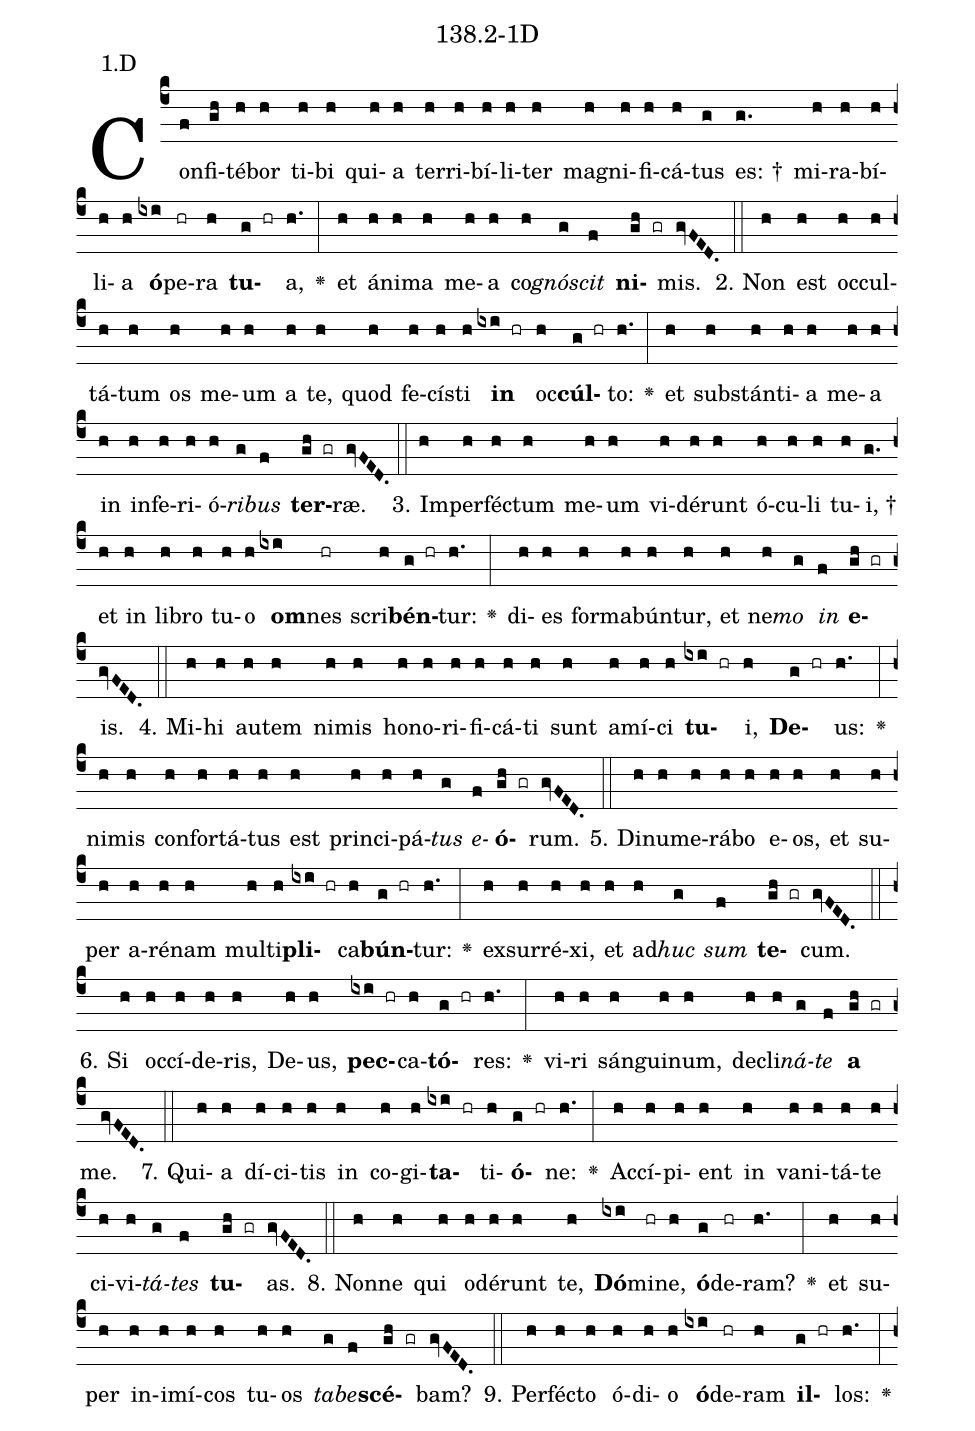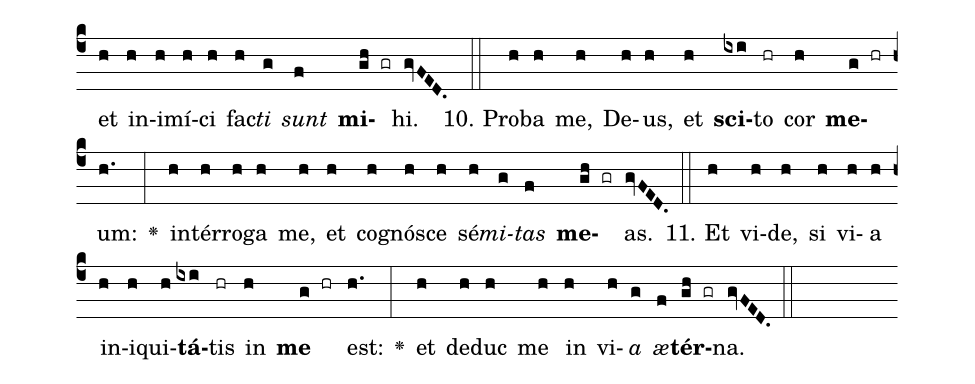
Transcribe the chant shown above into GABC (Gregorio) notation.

name: 138.2-1D;
annotation: 1.D;
%%
(c4)Con(f)fi(gh)té(h)bor(h) ti(h)bi(h) qui(h)a(h) ter(h)ri(h)bí(h)li(h)ter(h) ma(h)gni(h)fi(h)cá(h)tus(g) es: †(g.) mi(h)ra(h)bí(h)li(h)a(h) <b>ó</b>(ixi)pe(hr)ra(h) <b>tu</b>(g hr)a,(h.) <v>\greheightstar</v>(:) et(h) á(h)ni(h)ma(h) me(h)a(h) co(h)<i>gnó</i>(g)<i>scit</i>(f) <b>ni</b>(gh gr)mis.(gvFED.) (::)
2. Non(h) est(h) oc(h)cul(h)tá(h)tum(h) os(h) me(h)um(h) a(h) te,(h) quod(h) fe(h)cís(h)ti(h) <b>in</b>(ixi hr) oc(h)<b>cúl</b>(g hr)to:(h.) <v>\greheightstar</v>(:) et(h) sub(h)stán(h)ti(h)a(h) me(h)a(h) in(h) in(h)fe(h)ri(h)ó(h)<i>ri</i>(g)<i>bus</i>(f) <b>ter</b>(gh gr)ræ.(gvFED.) (::)
3. Im(h)per(h)féc(h)tum(h) me(h)um(h) vi(h)dé(h)runt(h) ó(h)cu(h)li(h) tu(h)i, †(g.) et(h) in(h) li(h)bro(h) tu(h)o(h) <b>om</b>(ixi)nes(hr) scri(h)<b>bén</b>(g hr)tur:(h.) <v>\greheightstar</v>(:) di(h)es(h) for(h)ma(h)bún(h)tur,(h) et(h) ne(h)<i>mo</i>(g) <i>in</i>(f) <b>e</b>(gh gr)is.(gvFED.) (::)
4. Mi(h)hi(h) au(h)tem(h) ni(h)mis(h) ho(h)no(h)ri(h)fi(h)cá(h)ti(h) sunt(h) a(h)mí(h)ci(h) <b>tu</b>(ixi hr)i,(h) <b>De</b>(g hr)us:(h.) <v>\greheightstar</v>(:) ni(h)mis(h) con(h)for(h)tá(h)tus(h) est(h) prin(h)ci(h)pá(h)<i>tus</i>(g) <i>e</i>(f)<b>ó</b>(gh gr)rum.(gvFED.) (::)
5. Di(h)nu(h)me(h)rá(h)bo(h) e(h)os,(h) et(h) su(h)per(h) a(h)ré(h)nam(h) mul(h)ti(h)<b>pli</b>(ixi hr)ca(h)<b>bún</b>(g hr)tur:(h.) <v>\greheightstar</v>(:) ex(h)sur(h)ré(h)xi,(h) et(h) ad(h)<i>huc</i>(g) <i>sum</i>(f) <b>te</b>(gh gr)cum.(gvFED.) (::)
6. Si(h) oc(h)cí(h)de(h)ris,(h) De(h)us,(h) <b>pec</b>(ixi hr)ca(h)<b>tó</b>(g hr)res:(h.) <v>\greheightstar</v>(:) vi(h)ri(h) sán(h)gui(h)num,(h) de(h)cli(h)<i>ná</i>(g)<i>te</i>(f) <b>a</b>(gh gr) me.(gvFED.) (::)
7. Qui(h)a(h) dí(h)ci(h)tis(h) in(h) co(h)gi(h)<b>ta</b>(ixi hr)ti(h)<b>ó</b>(g hr)ne:(h.) <v>\greheightstar</v>(:) Ac(h)cí(h)pi(h)ent(h) in(h) va(h)ni(h)tá(h)te(h) ci(h)vi(h)<i>tá</i>(g)<i>tes</i>(f) <b>tu</b>(gh gr)as.(gvFED.) (::)
8. Non(h)ne(h) qui(h) o(h)dé(h)runt(h) te,(h) <b>Dó</b>(ixi)mi(hr)ne,(h) <b>ó</b>(g)de(hr)ram?(h.) <v>\greheightstar</v>(:) et(h) su(h)per(h) in(h)i(h)mí(h)cos(h) tu(h)os(h) <i>ta</i>(g)<i>be</i>(f)<b>scé</b>(gh gr)bam?(gvFED.) (::)
9. Per(h)féc(h)to(h) ó(h)di(h)o(h) <b>ó</b>(ixi)de(hr)ram(h) <b>il</b>(g hr)los:(h.) <v>\greheightstar</v>(:) et(h) in(h)i(h)mí(h)ci(h) fac(h)<i>ti</i>(g) <i>sunt</i>(f) <b>mi</b>(gh gr)hi.(gvFED.) (::)
10. Pro(h)ba(h) me,(h) De(h)us,(h) et(h) <b>sci</b>(ixi)to(hr) cor(h) <b>me</b>(g hr)um:(h.) <v>\greheightstar</v>(:) in(h)tér(h)ro(h)ga(h) me,(h) et(h) co(h)gnó(h)sce(h) sé(h)<i>mi</i>(g)<i>tas</i>(f) <b>me</b>(gh gr)as.(gvFED.) (::)
11. Et(h) vi(h)de,(h) si(h) vi(h)a(h) in(h)i(h)qui(h)<b>tá</b>(ixi)tis(hr) in(h) <b>me</b>(g hr) est:(h.) <v>\greheightstar</v>(:) et(h) de(h)duc(h) me(h) in(h) vi(h)<i>a</i>(g) <i>æ</i>(f)<b>tér</b>(gh gr)na.(gvFED.) (::)
